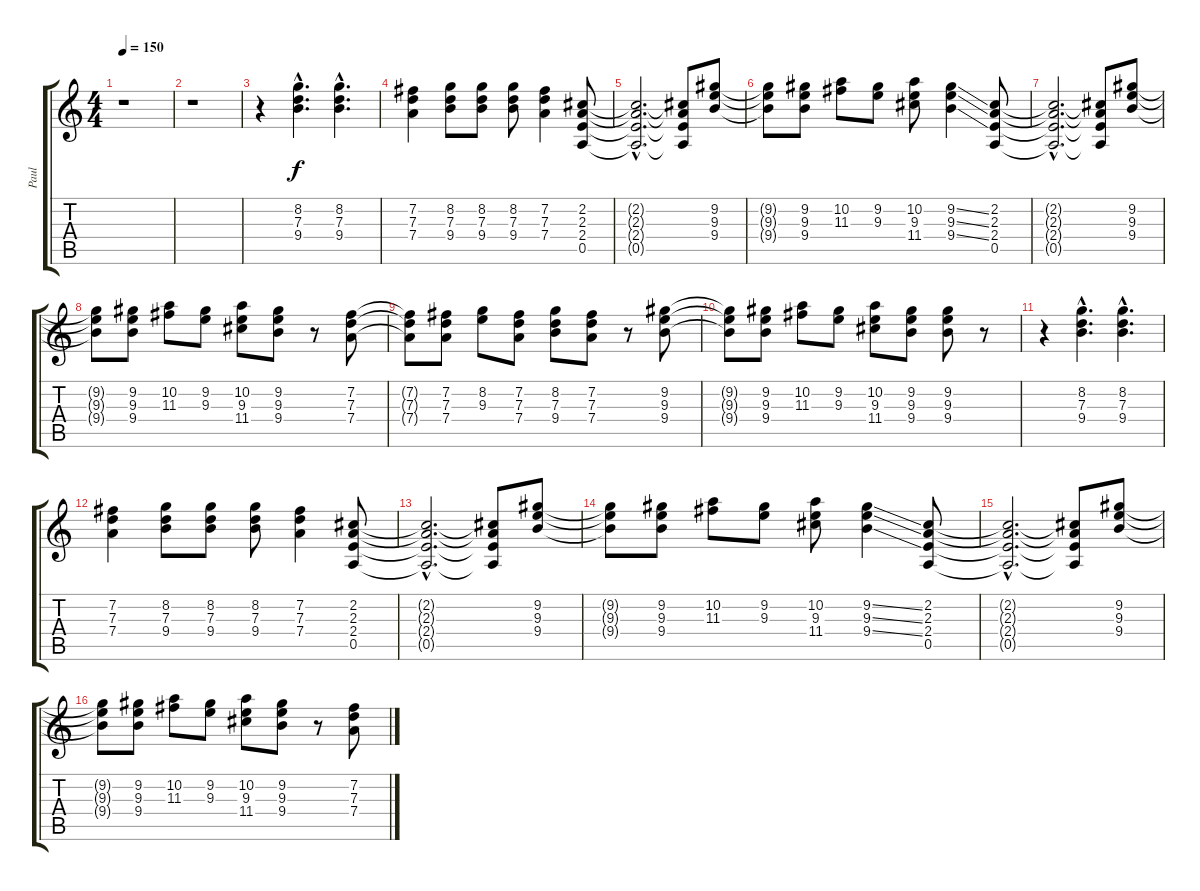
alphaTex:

\track ("Paul" "Paul") {instrument distortionguitar}
\staff {score tabs}
\tuning (E4 B3 G3 D3 A2 E2) {hide}
\ts (4 4)
\tempo 150
\clef g2
\ks c
r.1{dy f} |
r.1 |
r.4 (8.2{hac} 7.3{hac} 9.4{hac}).4{d} (8.2{hac} 7.3{hac} 9.4{hac}).4{d} |
(7.2 7.3 7.4).4 (8.2 7.3 9.4).8 (8.2 7.3 9.4).8 (8.2 7.3 9.4).8 (7.2 7.3 7.4).4 (2.2 2.3 2.4 0.5).8 |
(2.2{hac t} 2.3{hac t} 2.4{hac t} 0.5{hac t}).2{d} (2.2{t} 2.3{t} 2.4{t} 0.5{t}).8 (9.2 9.3 9.4).8 |
(9.2{t} 9.3{t} 9.4{t}).8 (9.2 9.3 9.4).8 (10.2 11.3).8 (9.2 9.3).8 (10.2 9.3 11.4).8 (9.2{ss} 9.3{ss} 9.4{ss}).4 (2.2 2.3 2.4 0.5).8 |
(2.2{hac t} 2.3{hac t} 2.4{hac t} 0.5{hac t}).2{d} (2.2{t} 2.3{t} 2.4{t} 0.5{t}).8 (9.2 9.3 9.4).8 |
(9.2{t} 9.3{t} 9.4{t}).8 (9.2 9.3 9.4).8 (10.2 11.3).8 (9.2 9.3).8 (10.2 9.3 11.4).8 (9.2 9.3 9.4).8 r.8 (7.2 7.3 7.4).8 |
(7.2{t} 7.3{t} 7.4{t}).8 (7.2 7.3 7.4).8 (8.2 9.3).8 (7.2 7.3 7.4).8 (8.2 7.3 9.4).8 (7.2 7.3 7.4).8 r.8 (9.2 9.3 9.4).8 |
(9.2{t} 9.3{t} 9.4{t}).8 (9.2 9.3 9.4).8 (10.2 11.3).8 (9.2 9.3).8 (10.2 9.3 11.4).8 (9.2 9.3 9.4).8 (9.2 9.3 9.4).8 r.8 |
r.4 (8.2{hac} 7.3{hac} 9.4{hac}).4{d} (8.2{hac} 7.3{hac} 9.4{hac}).4{d} |
(7.2 7.3 7.4).4 (8.2 7.3 9.4).8 (8.2 7.3 9.4).8 (8.2 7.3 9.4).8 (7.2 7.3 7.4).4 (2.2 2.3 2.4 0.5).8 |
(2.2{hac t} 2.3{hac t} 2.4{hac t} 0.5{hac t}).2{d} (2.2{t} 2.3{t} 2.4{t} 0.5{t}).8 (9.2 9.3 9.4).8 |
(9.2{t} 9.3{t} 9.4{t}).8 (9.2 9.3 9.4).8 (10.2 11.3).8 (9.2 9.3).8 (10.2 9.3 11.4).8 (9.2{ss} 9.3{ss} 9.4{ss}).4 (2.2 2.3 2.4 0.5).8 |
(2.2{hac t} 2.3{hac t} 2.4{hac t} 0.5{hac t}).2{d} (2.2{t} 2.3{t} 2.4{t} 0.5{t}).8 (9.2 9.3 9.4).8 |
(9.2{t} 9.3{t} 9.4{t}).8 (9.2 9.3 9.4).8 (10.2 11.3).8 (9.2 9.3).8 (10.2 9.3 11.4).8 (9.2 9.3 9.4).8 r.8 (7.2 7.3 7.4).8
